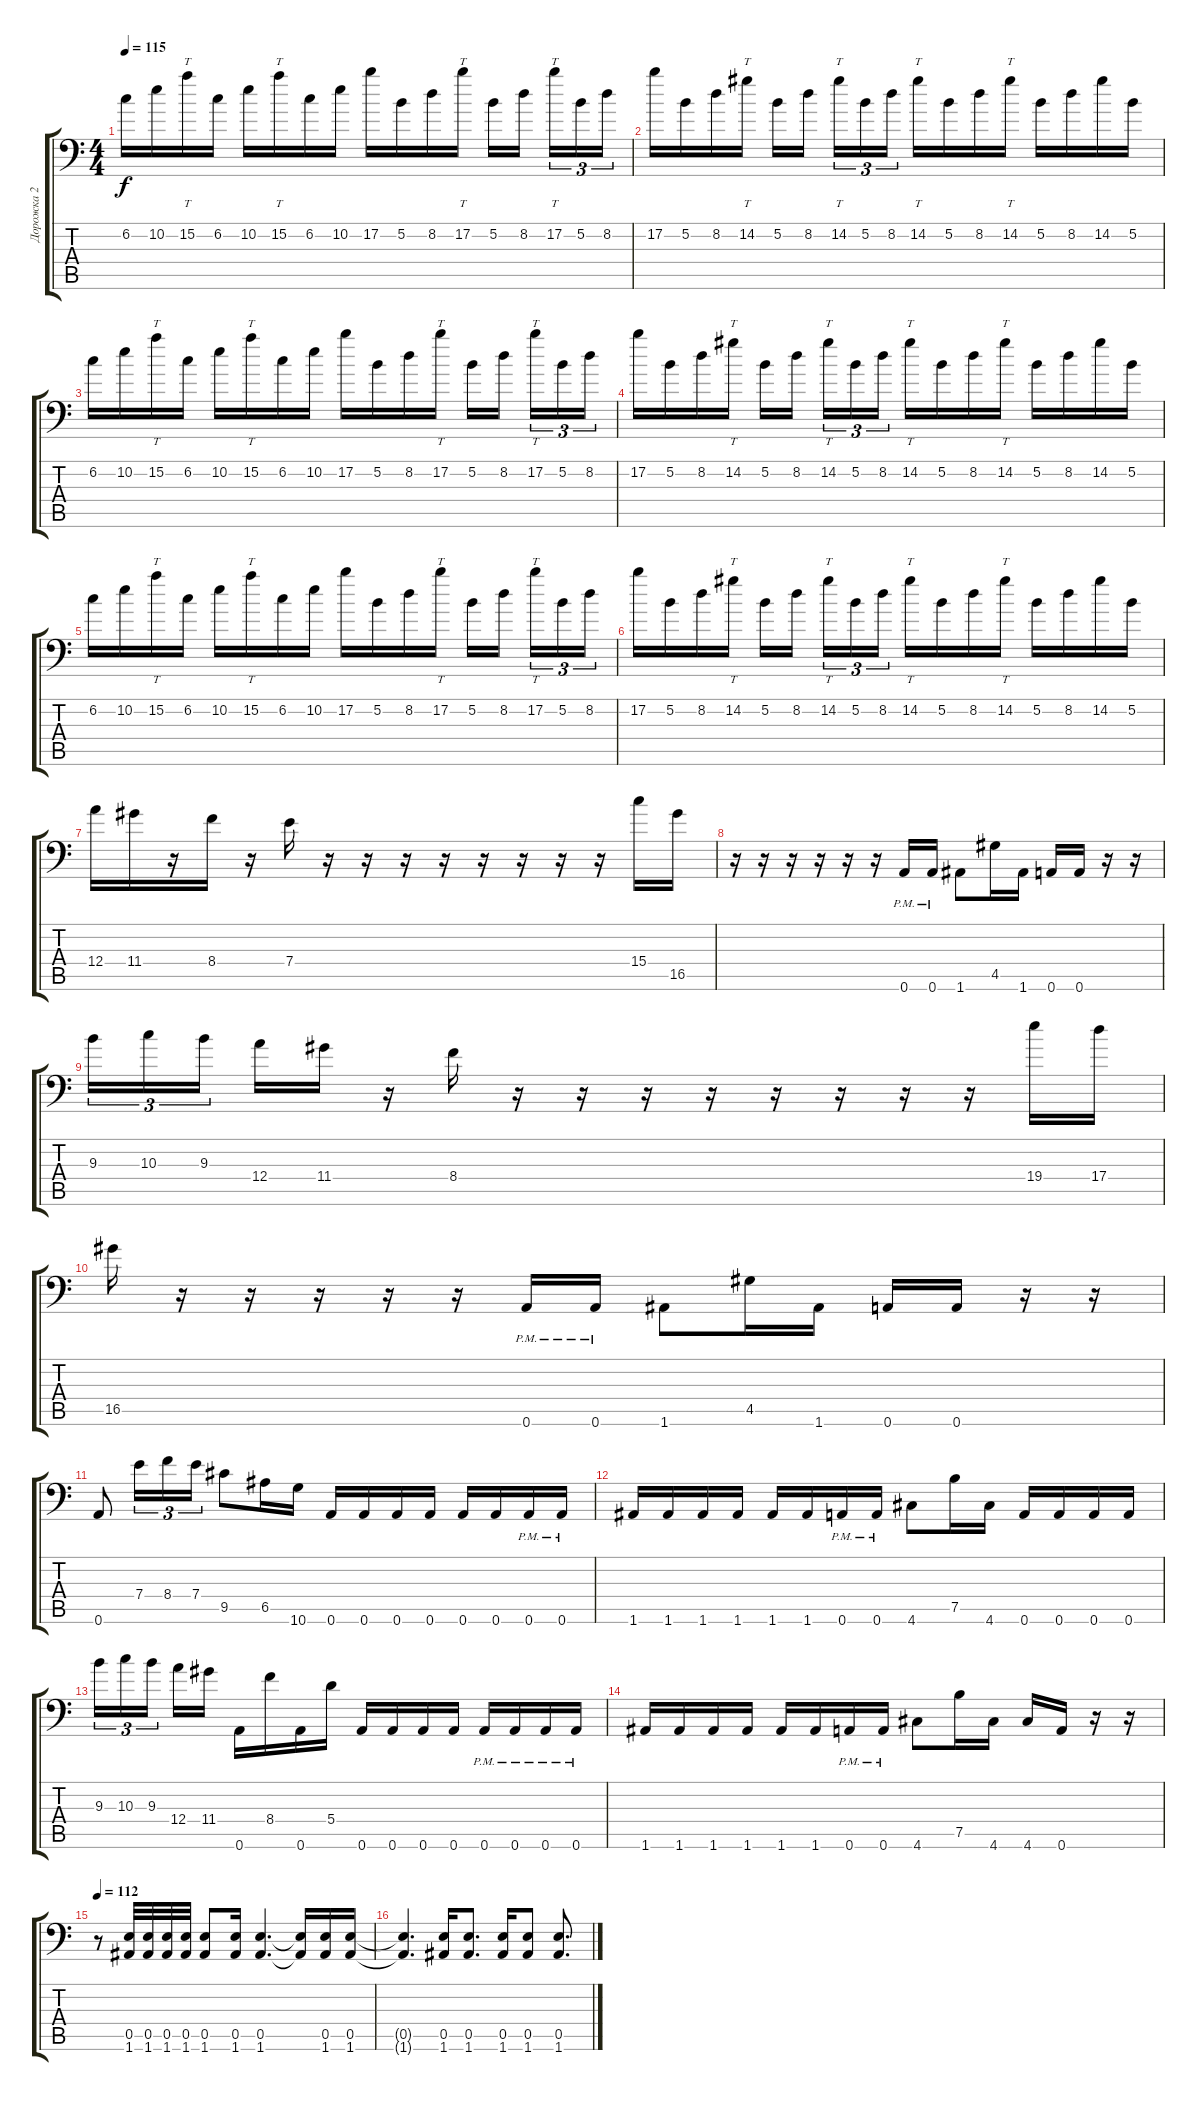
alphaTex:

\track ("Дорожка 2" "Дорожка 2") {instrument distortionguitar}
\staff {score tabs}
\tuning (B3 Gb3 D3 A2 E2 A1) {hide}
\ts (4 4)
\tempo 115
\clef f4
\ks c
6.2.16{dy f} 10.2.16 15.2.16{tt} 6.2.16 10.2.16 15.2.16{tt} 6.2.16 10.2.16 17.2.16 5.2.16 8.2.16 17.2.16{tt} 5.2.16 8.2.16{beam splitsecondary} 17.2.16{tt tu (3 2)} 5.2.16{tu (3 2)} 8.2.16{tu (3 2)} |
17.2.16 5.2.16 8.2.16 14.2.16{tt} 5.2.16 8.2.16{beam splitsecondary} 14.2.16{tt tu (3 2)} 5.2.16{tu (3 2)} 8.2.16{tu (3 2)} 14.2.16{tt} 5.2.16 8.2.16 14.2.16{tt} 5.2.16 8.2.16 14.2.16 5.2.16 |
6.2.16 10.2.16 15.2.16{tt} 6.2.16 10.2.16 15.2.16{tt} 6.2.16 10.2.16 17.2.16 5.2.16 8.2.16 17.2.16{tt} 5.2.16 8.2.16{beam splitsecondary} 17.2.16{tt tu (3 2)} 5.2.16{tu (3 2)} 8.2.16{tu (3 2)} |
17.2.16 5.2.16 8.2.16 14.2.16{tt} 5.2.16 8.2.16{beam splitsecondary} 14.2.16{tt tu (3 2)} 5.2.16{tu (3 2)} 8.2.16{tu (3 2)} 14.2.16{tt} 5.2.16 8.2.16 14.2.16{tt} 5.2.16 8.2.16 14.2.16 5.2.16 |
6.2.16 10.2.16 15.2.16{tt} 6.2.16 10.2.16 15.2.16{tt} 6.2.16 10.2.16 17.2.16 5.2.16 8.2.16 17.2.16{tt} 5.2.16 8.2.16{beam splitsecondary} 17.2.16{tt tu (3 2)} 5.2.16{tu (3 2)} 8.2.16{tu (3 2)} |
17.2.16 5.2.16 8.2.16 14.2.16{tt} 5.2.16 8.2.16{beam splitsecondary} 14.2.16{tt tu (3 2)} 5.2.16{tu (3 2)} 8.2.16{tu (3 2)} 14.2.16{tt} 5.2.16 8.2.16 14.2.16{tt} 5.2.16 8.2.16 14.2.16 5.2.16 |
12.4.16 11.4.16 r.16 8.4.16 r.16 7.4.16 r.16 r.16 r.16 r.16 r.16 r.16 r.16 r.16 15.4.16 16.5.16 |
r.16 r.16 r.16 r.16 r.16 r.16 0.6{pm}.16 0.6{pm}.16 1.6.8 4.5.16 1.6.16 0.6.16 0.6.16 r.16 r.16 |
9.3.16{tu (3 2)} 10.3.16{tu (3 2)} 9.3.16{tu (3 2) beam splitsecondary} 12.4.16 11.4.16 r.16 8.4.16 r.16 r.16 r.16 r.16 r.16 r.16 r.16 r.16 19.4.16 17.4.16 |
16.5.16 r.16 r.16 r.16 r.16 r.16 0.6{pm}.16 0.6{pm}.16 1.6.8 4.5.16 1.6.16 0.6.16 0.6.16 r.16 r.16 |
0.6.8 7.4.16{tu (3 2)} 8.4.16{tu (3 2)} 7.4.16{tu (3 2)} 9.5.8 6.5.16 10.6.16 0.6.16 0.6.16 0.6.16 0.6.16 0.6.16 0.6.16 0.6{pm}.16 0.6{pm}.16 |
1.6.16 1.6.16 1.6.16 1.6.16 1.6.16 1.6.16 0.6{pm}.16 0.6{pm}.16 4.6.8 7.5.16 4.6.16 0.6.16 0.6.16 0.6.16 0.6.16 |
9.3.16{tu (3 2)} 10.3.16{tu (3 2)} 9.3.16{tu (3 2) beam splitsecondary} 12.4.16 11.4.16 0.6.16 8.4.16 0.6.16 5.4.16 0.6.16 0.6.16 0.6.16 0.6.16 0.6{pm}.16 0.6{pm}.16 0.6{pm}.16 0.6{pm}.16 |
1.6.16 1.6.16 1.6.16 1.6.16 1.6.16 1.6.16 0.6{pm}.16 0.6{pm}.16 4.6.8 7.5.16 4.6.16 4.6.16 0.6.16 r.16 r.16 |
\tempo 112
r.8 (0.5 1.6).32 (0.5 1.6).32 (0.5 1.6).32 (0.5 1.6).32 (0.5 1.6).8 (0.5 1.6).16 (0.5 1.6).4{d} (0.5{t} 1.6{t}).16 (0.5 1.6).16 (0.5 1.6).16 |
(0.5{t} 1.6{t}).4{d} (0.5 1.6).16 (0.5 1.6).8{d} (0.5 1.6).16 (0.5 1.6).8 (0.5 1.6).8{d}
